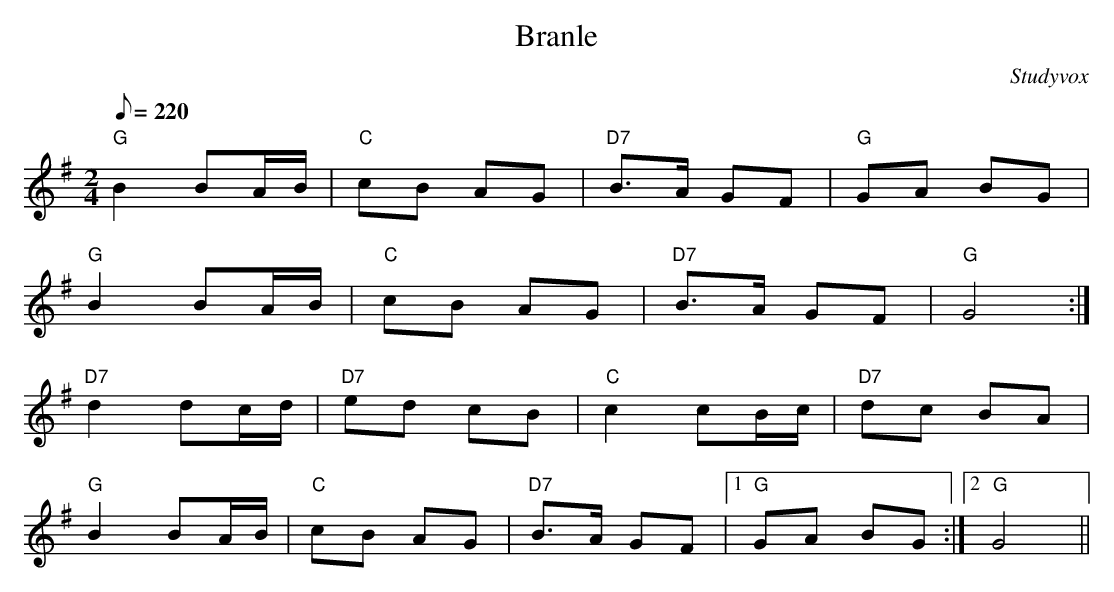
X:1
T:Branle
O:Studyvox
M:2/4
L:1/8
Q:1/8=220
K:G
"G"B2 BA/2B/2|"C"cB AG|"D7"B>A GF|"G"GA BG|
"G"B2 BA/2B/2|"C"cB AG|"D7"B>A GF|"G"G4:|
"D7"d2 dc/2d/2|"D7"ed cB|"C"c2 cB/2c/2|"D7"dc BA|
"G"B2 BA/2B/2|"C"cB AG|"D7"B>A GF|1"G"GA BG:|2"G"G4||
